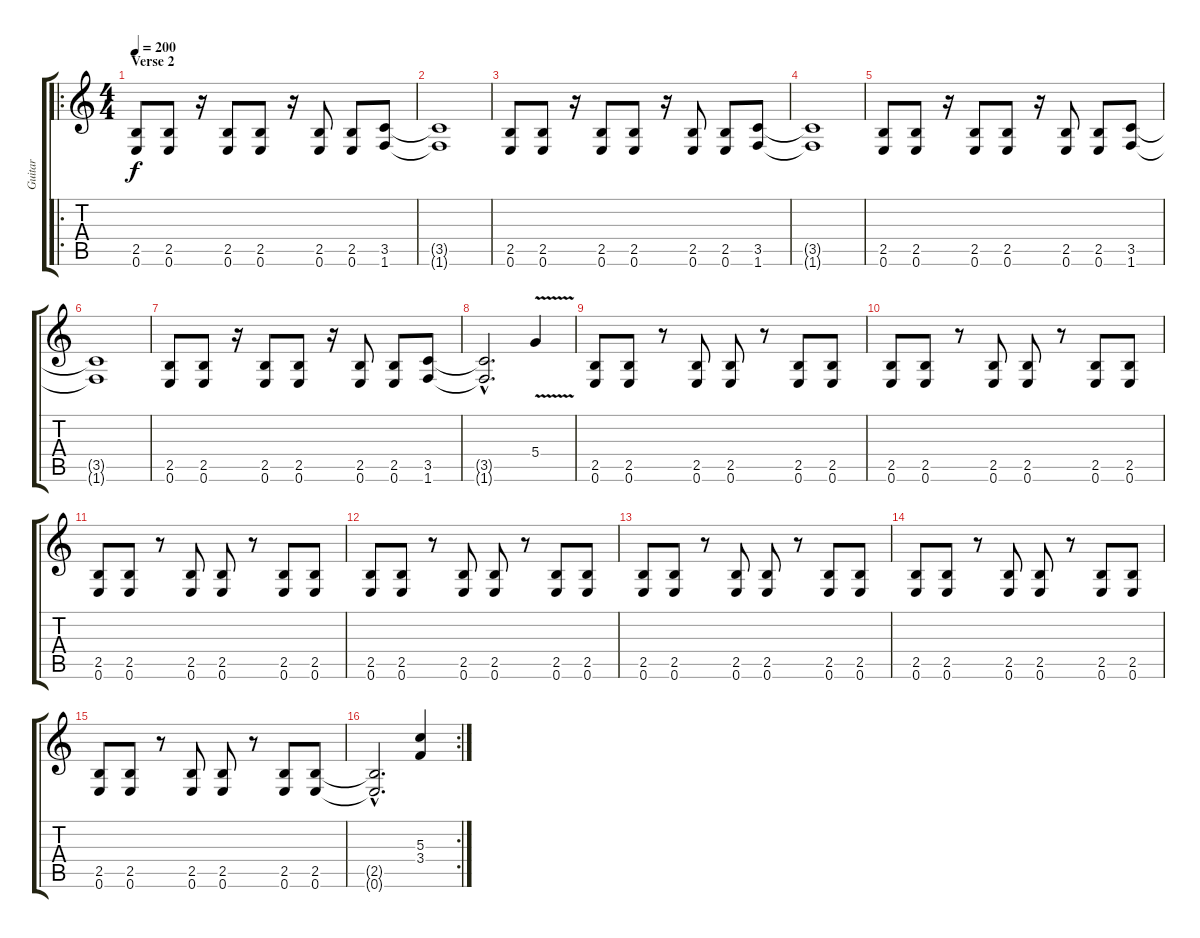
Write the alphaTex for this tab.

\track ("Guitar" "Guitar") {instrument overdrivenguitar}
\staff {score tabs}
\tuning (E4 B3 G3 D3 A2 E2) {hide}
\ro
\ts (4 4)
\section ("" "Verse 2")
\tempo 200
\clef g2
\ks c
(2.5 0.6).8{dy f} (2.5 0.6).8 r.16 (2.5 0.6).8 (2.5 0.6).8 r.16 (2.5 0.6).8 (2.5 0.6).8 (3.5 1.6).8 |
(3.5{t} 1.6{t}).1 |
(2.5 0.6).8 (2.5 0.6).8 r.16 (2.5 0.6).8 (2.5 0.6).8 r.16 (2.5 0.6).8 (2.5 0.6).8 (3.5 1.6).8 |
(3.5{t} 1.6{t}).1 |
(2.5 0.6).8 (2.5 0.6).8 r.16 (2.5 0.6).8 (2.5 0.6).8 r.16 (2.5 0.6).8 (2.5 0.6).8 (3.5 1.6).8 |
(3.5{t} 1.6{t}).1 |
(2.5 0.6).8 (2.5 0.6).8 r.16 (2.5 0.6).8 (2.5 0.6).8 r.16 (2.5 0.6).8 (2.5 0.6).8 (3.5 1.6).8 |
(3.5{hac t} 1.6{hac t}).2{d} 5.4{v}.4 |
(2.5 0.6).8 (2.5 0.6).8 r.8 (2.5 0.6).8 (2.5 0.6).8 r.8 (2.5 0.6).8 (2.5 0.6).8 |
(2.5 0.6).8 (2.5 0.6).8 r.8 (2.5 0.6).8 (2.5 0.6).8 r.8 (2.5 0.6).8 (2.5 0.6).8 |
(2.5 0.6).8 (2.5 0.6).8 r.8 (2.5 0.6).8 (2.5 0.6).8 r.8 (2.5 0.6).8 (2.5 0.6).8 |
(2.5 0.6).8 (2.5 0.6).8 r.8 (2.5 0.6).8 (2.5 0.6).8 r.8 (2.5 0.6).8 (2.5 0.6).8 |
(2.5 0.6).8 (2.5 0.6).8 r.8 (2.5 0.6).8 (2.5 0.6).8 r.8 (2.5 0.6).8 (2.5 0.6).8 |
(2.5 0.6).8 (2.5 0.6).8 r.8 (2.5 0.6).8 (2.5 0.6).8 r.8 (2.5 0.6).8 (2.5 0.6).8 |
(2.5 0.6).8 (2.5 0.6).8 r.8 (2.5 0.6).8 (2.5 0.6).8 r.8 (2.5 0.6).8 (2.5 0.6).8 |
\rc 2
(2.5{hac t} 0.6{hac t}).2{d} (5.3 3.4).4
